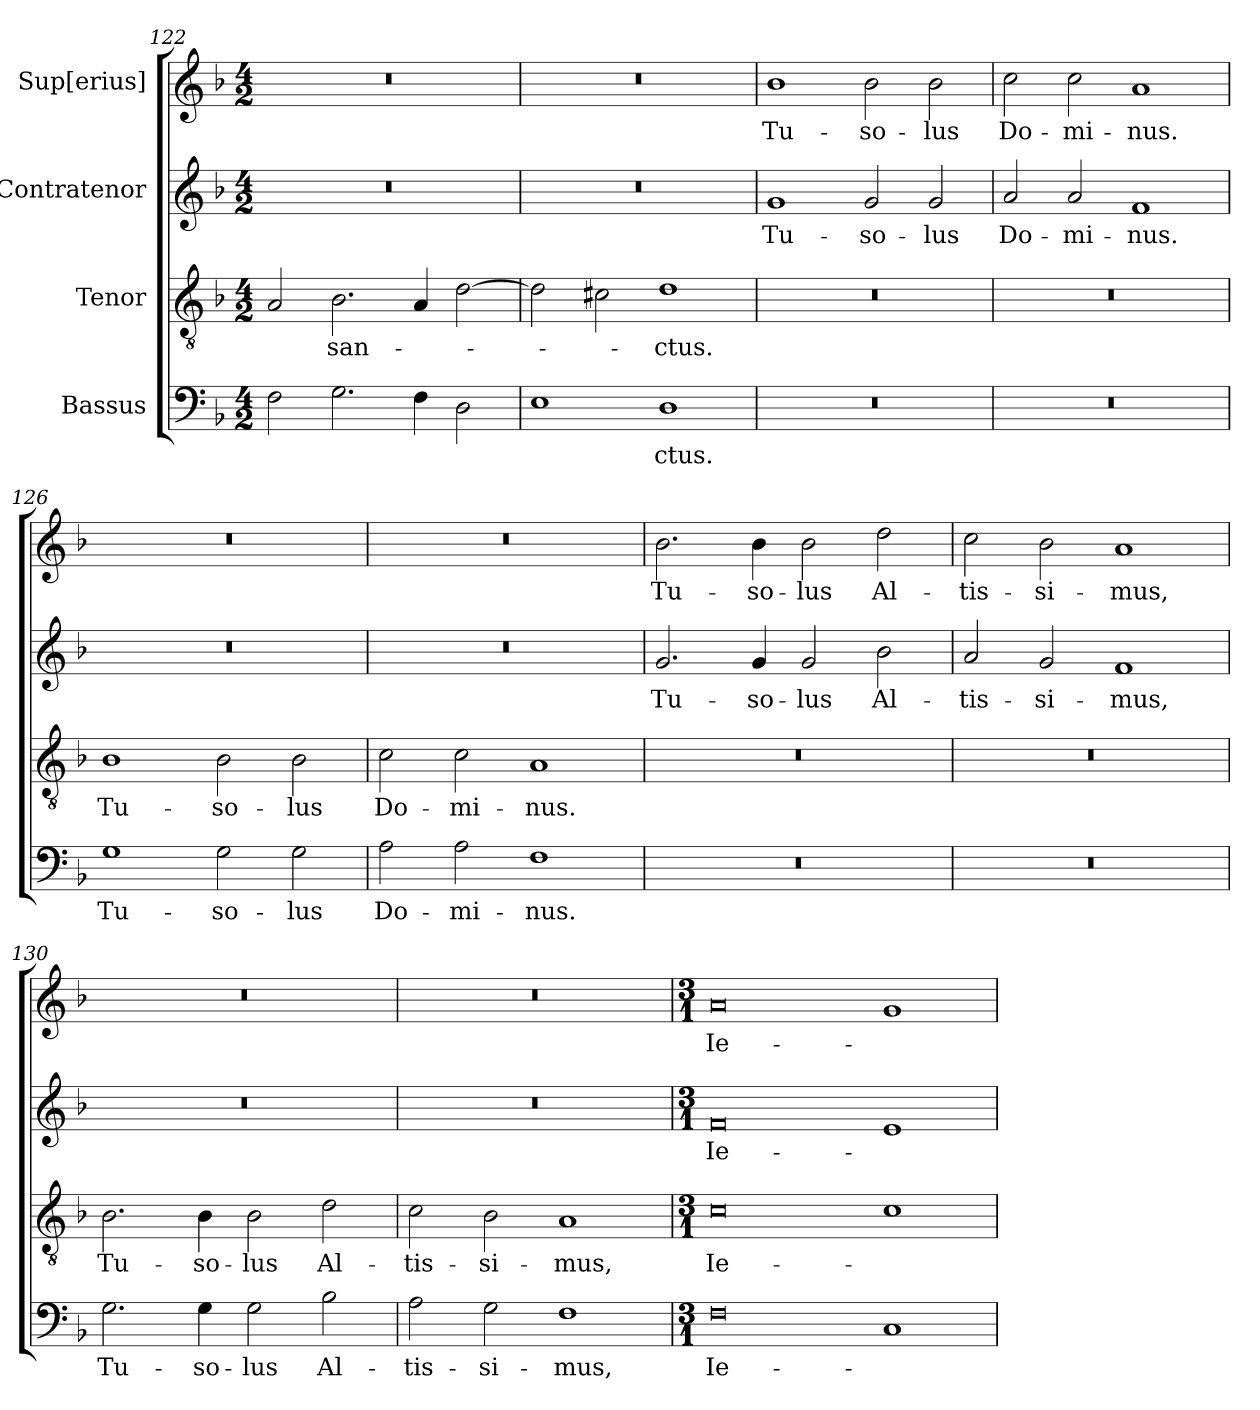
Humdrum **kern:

**kern	**text	**kern	**text	**kern	**text	**kern	**text
*part4	*part4	*part3	*part3	*part2	*part2	*part1	*part1
*staff4	*staff4	*staff3	*staff3	*staff2	*staff2	*staff1	*staff1
*I"Bassus	*	*I"Tenor	*	*I"Contratenor	*	*I"Sup[erius]	*
*clefF4	*	*clefGv2	*	*clefG2	*	*clefG2	*
*k[b-]	*	*k[b-]	*	*k[b-]	*	*k[b-]	*
*M4/2	*	*M4/2	*	*M4/2	*	*M4/2	*
=122	=122	=122	=122	=122	=122	=122	=122
2F\	.	2A/	.	0r	.	0r	.
2.G\	.	2.B-\	san-	.	.	.	.
4F\	.	4A/	.	.	.	.	.
2D\	.	[2d\	.	.	.	.	.
=123	=123	=123	=123	=123	=123	=123	=123
1E\	.	2d\]	.	0r	.	0r	.
.	.	2c#X\	.	.	.	.	.
1D\	-ctus.	1d\	-ctus.	.	.	.	.
=124	=124	=124	=124	=124	=124	=124	=124
0r	.	0r	.	1g/	Tu-	1b-\	Tu-
.	.	.	.	2g/	so-	2b-\	so-
.	.	.	.	2g/	-lus	2b-\	-lus
=125	=125	=125	=125	=125	=125	=125	=125
0r	.	0r	.	2a/	Do-	2cc\	Do-
.	.	.	.	2a/	-mi-	2cc\	-mi-
.	.	.	.	1f/	-nus.	1a/	-nus.
=126	=126	=126	=126	=126	=126	=126	=126
1G\	Tu-	1B-\	Tu-	0r	.	0r	.
2G\	so-	2B-\	so-	.	.	.	.
2G\	-lus	2B-\	-lus	.	.	.	.
=127	=127	=127	=127	=127	=127	=127	=127
2A\	Do-	2c\	Do-	0r	.	0r	.
2A\	-mi-	2c\	-mi-	.	.	.	.
1F\	-nus.	1A/	-nus.	.	.	.	.
=128	=128	=128	=128	=128	=128	=128	=128
0r	.	0r	.	2.g/	Tu-	2.b-\	Tu-
.	.	.	.	4g/	so-	4b-\	so-
.	.	.	.	2g/	-lus	2b-\	-lus
.	.	.	.	2b-\	Al-	2dd\	Al-
=129	=129	=129	=129	=129	=129	=129	=129
0r	.	0r	.	2a/	-tis-	2cc\	-tis-
.	.	.	.	2g/	-si-	2b-\	-si-
.	.	.	.	1f/	-mus,	1a/	-mus,
=130	=130	=130	=130	=130	=130	=130	=130
2.G\	Tu-	2.B-\	Tu-	0r	.	0r	.
4G\	so-	4B-\	so-	.	.	.	.
2G\	-lus	2B-\	-lus	.	.	.	.
2B-\	Al-	2d\	Al-	.	.	.	.
=131	=131	=131	=131	=131	=131	=131	=131
2A\	-tis-	2c\	-tis-	0r	.	0r	.
2G\	-si-	2B-\	-si-	.	.	.	.
1F\	-mus,	1A/	-mus,	.	.	.	.
=132	=132	=132	=132	=132	=132	=132	=132
*M3/1	*	*M3/1	*	*M3/1	*	*M3/1	*
0F\	Ie-	0c\	Ie-	0f/	Ie-	0a/	Ie-
1C/	.	1c\	.	1e/	.	1g/	.
=	=	=	=	=	=	=	=
*-	*-	*-	*-	*-	*-	*-	*-
